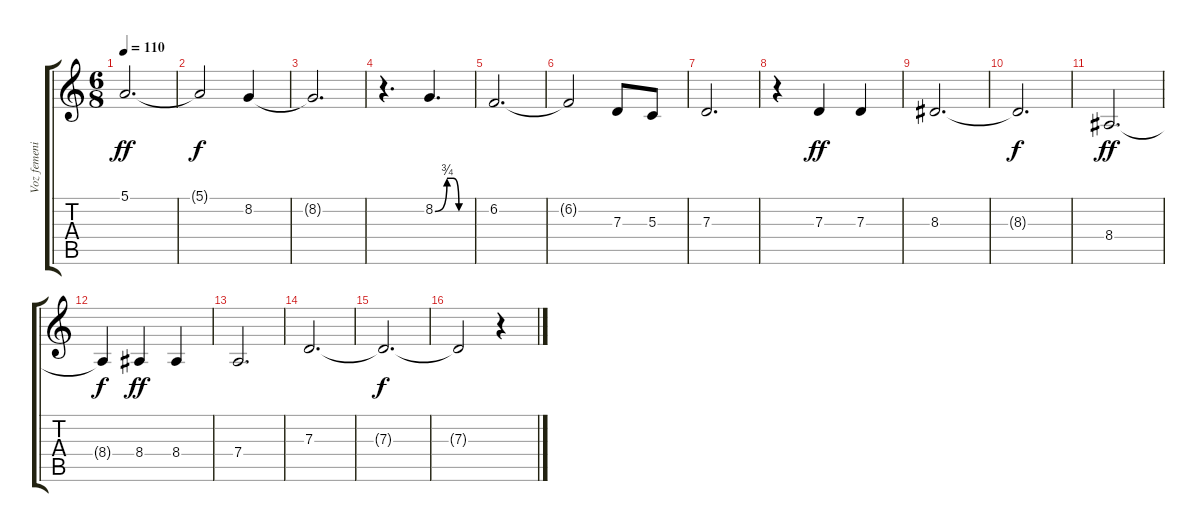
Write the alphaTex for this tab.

\track ("Voz femenina" "Voz femeni") {instrument synthvoice}
\staff {score tabs}
\tuning (E4 B3 G3 D3 A2 E2) {hide}
\ts (6 8)
\tempo 110
\clef g2
\ks c
5.1.2{d dy ff} |
5.1{t}.2{dy f} 8.2.4 |
8.2{t}.2{d} |
r.4{d} 8.2{be (custom 0 0 20 3 30 3 40 0 60 0)}.4{d} |
6.2.2{d} |
6.2{t}.2 7.3.8 5.3.8 |
7.3.2{d} |
r.4 7.3.4{dy ff} 7.3.4 |
8.3.2{d} |
8.3{t}.2{d dy f} |
8.4.2{d dy ff} |
8.4{t}.4{dy f} 8.4.4{dy ff} 8.4.4 |
7.4.2{d} |
7.3.2{d} |
7.3{t}.2{d dy f} |
7.3{t}.2 r.4
